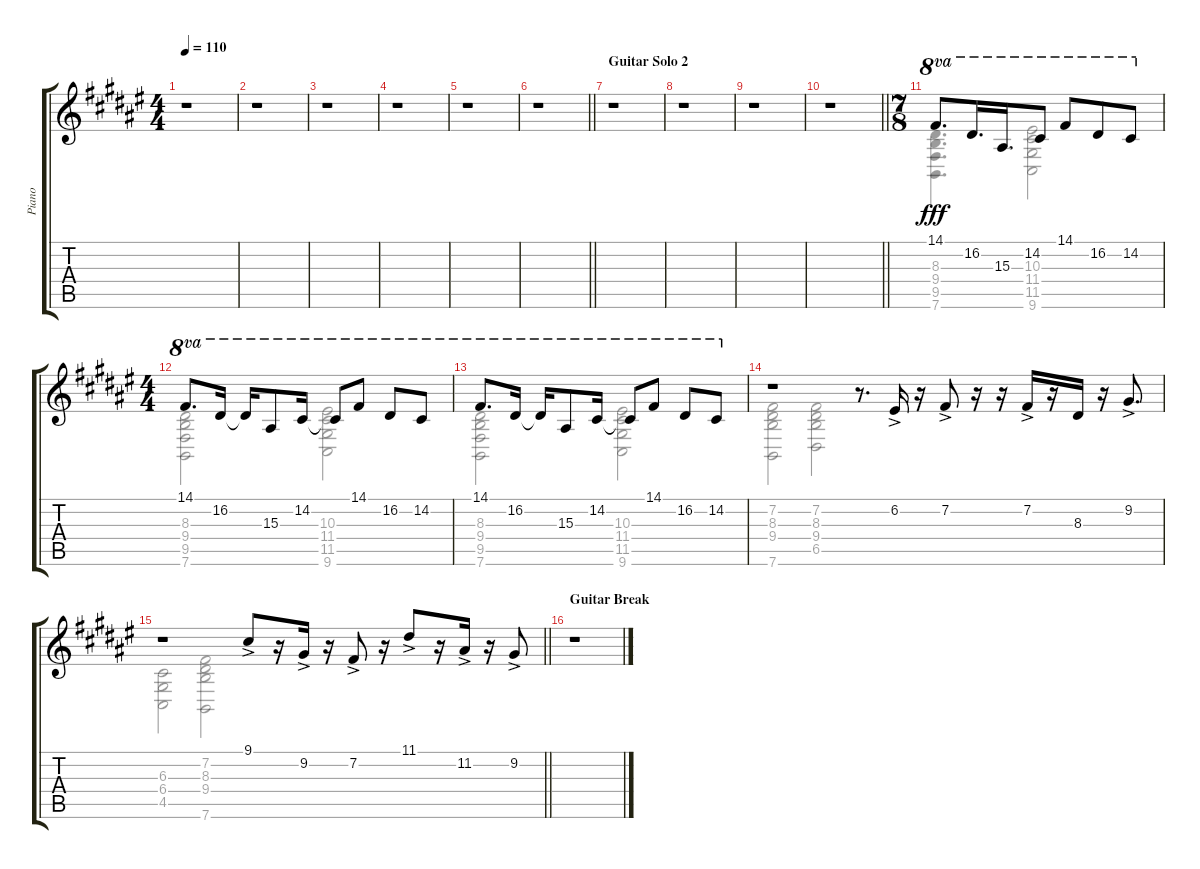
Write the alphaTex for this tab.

\track ("Piano" "Piano") {instrument acousticgrandpiano}
\staff {score tabs}
\tuning (E4 B3 G3 D3 A2 E2) {hide}
\voice
\ts (4 4)
\tempo 110
\clef g2
\ks f#
r.1{dy ff} |
\ks d#minor
r.1 |
r.1 |
\ks f#
r.1 |
\ks d#minor
r.1 |
\barLineRight lightlight
\ks f#
r.1 |
\section ("" "Guitar Solo 2")
\ks d#minor
r.1 |
\ks f#
r.1 |
r.1 |
\barLineRight lightlight
r.1 |
\ts (7 8)
14.1.8{d ot 8va dy fff} 16.2.16{d ot 8va} 15.3.16{d ot 8va} 14.2.8{ot 8va} 14.1.8{ot 8va} 16.2.8{ot 8va} 14.2.8{ot 8va} |
\ts (4 4)
\ks d#minor
14.1.8{d ot 8va} 16.2.16{ot 8va} 16.2{t}.16{ot 8va} 15.3.8{ot 8va} 14.2.16{ot 8va} 14.2{t}.8{ot 8va} 14.1.8{ot 8va} 16.2.8{ot 8va} 14.2.8{ot 8va} |
14.1.8{d ot 8va} 16.2.16{ot 8va} 16.2{t}.16{ot 8va} 15.3.8{ot 8va} 14.2.16{ot 8va} 14.2{t}.8{ot 8va} 14.1.8{ot 8va} 16.2.8{ot 8va} 14.2.8{ot 8va} |
\ks f#
r.1 r.8{d} 6.2{ac}.16 r.16 7.2{ac}.8 r.16 r.16 7.2{ac}.16 r.16 8.3.16 r.16 9.2{ac}.8{d} |
\barLineRight lightlight
\ks d#minor
r.1 9.1{ac}.8 r.16 9.2{ac}.16 r.16 7.2{ac}.8 r.16 11.1{ac}.8 r.16 11.2{ac}.16 r.16 9.2{ac}.8 |
\section ("" "Guitar Break")
r.1
\voice
\clef g2
\ottava regular
\simile none
\ks f#
|
\ks d#minor
|
|
\ks f#
|
\ks d#minor
|
\barLineRight lightlight
\ks f#
|
\ks d#minor
|
\ks f#
|
|
\barLineRight lightlight
|
(8.3 9.4 9.5 7.6).4{d} (10.3 11.4 11.5 9.6).2 |
\ks d#minor
(8.3 9.4 9.5 7.6).2 (10.3 11.4 11.5 9.6).2 |
(8.3 9.4 9.5 7.6).2 (10.3 11.4 11.5 9.6).2 |
\ks f#
(7.2 8.3 9.4 7.6).2 (7.2 8.3 9.4 6.5).2 |
\barLineRight lightlight
\ks d#minor
(6.3 6.4 4.5).2 (7.2 8.3 9.4 7.6).2 |
